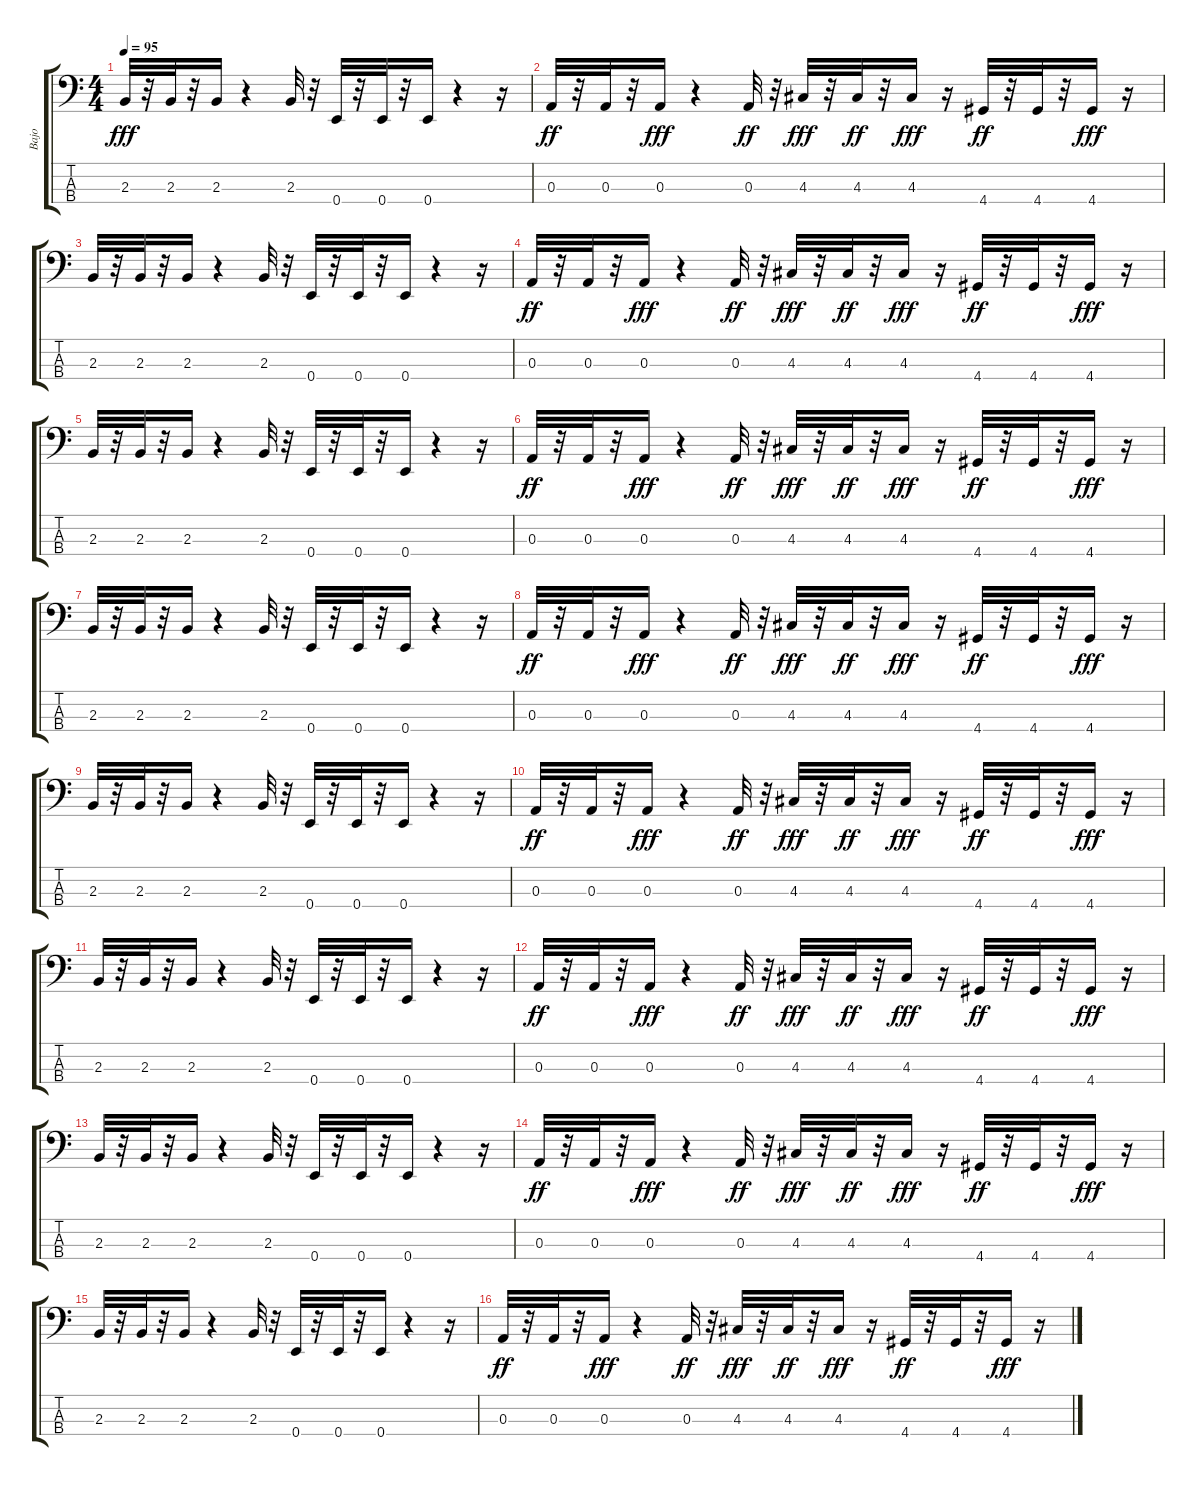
\track ("Bajo" "Bajo") {instrument electricbassfinger}
\staff {score tabs}
\tuning (G2 D2 A1 E1) {hide}
\ts (4 4)
\tempo 95
\clef f4
\ks c
2.3.32{dy fff} r.32 2.3.32 r.32 2.3.16 r.4 2.3.32 r.32 0.4.32 r.32 0.4.32 r.32 0.4.16 r.4 r.16 |
0.3.32{dy ff} r.32 0.3.32 r.32 0.3.16{dy fff} r.4 0.3.32{dy ff} r.32 4.3.32{dy fff} r.32 4.3.32{dy ff} r.32 4.3.16{dy fff} r.16 4.4.32{dy ff} r.32 4.4.32 r.32 4.4.16{dy fff} r.16 |
2.3.32 r.32 2.3.32 r.32 2.3.16 r.4 2.3.32 r.32 0.4.32 r.32 0.4.32 r.32 0.4.16 r.4 r.16 |
0.3.32{dy ff} r.32 0.3.32 r.32 0.3.16{dy fff} r.4 0.3.32{dy ff} r.32 4.3.32{dy fff} r.32 4.3.32{dy ff} r.32 4.3.16{dy fff} r.16 4.4.32{dy ff} r.32 4.4.32 r.32 4.4.16{dy fff} r.16 |
2.3.32 r.32 2.3.32 r.32 2.3.16 r.4 2.3.32 r.32 0.4.32 r.32 0.4.32 r.32 0.4.16 r.4 r.16 |
0.3.32{dy ff} r.32 0.3.32 r.32 0.3.16{dy fff} r.4 0.3.32{dy ff} r.32 4.3.32{dy fff} r.32 4.3.32{dy ff} r.32 4.3.16{dy fff} r.16 4.4.32{dy ff} r.32 4.4.32 r.32 4.4.16{dy fff} r.16 |
2.3.32 r.32 2.3.32 r.32 2.3.16 r.4 2.3.32 r.32 0.4.32 r.32 0.4.32 r.32 0.4.16 r.4 r.16 |
0.3.32{dy ff} r.32 0.3.32 r.32 0.3.16{dy fff} r.4 0.3.32{dy ff} r.32 4.3.32{dy fff} r.32 4.3.32{dy ff} r.32 4.3.16{dy fff} r.16 4.4.32{dy ff} r.32 4.4.32 r.32 4.4.16{dy fff} r.16 |
2.3.32 r.32 2.3.32 r.32 2.3.16 r.4 2.3.32 r.32 0.4.32 r.32 0.4.32 r.32 0.4.16 r.4 r.16 |
0.3.32{dy ff} r.32 0.3.32 r.32 0.3.16{dy fff} r.4 0.3.32{dy ff} r.32 4.3.32{dy fff} r.32 4.3.32{dy ff} r.32 4.3.16{dy fff} r.16 4.4.32{dy ff} r.32 4.4.32 r.32 4.4.16{dy fff} r.16 |
2.3.32 r.32 2.3.32 r.32 2.3.16 r.4 2.3.32 r.32 0.4.32 r.32 0.4.32 r.32 0.4.16 r.4 r.16 |
0.3.32{dy ff} r.32 0.3.32 r.32 0.3.16{dy fff} r.4 0.3.32{dy ff} r.32 4.3.32{dy fff} r.32 4.3.32{dy ff} r.32 4.3.16{dy fff} r.16 4.4.32{dy ff} r.32 4.4.32 r.32 4.4.16{dy fff} r.16 |
2.3.32 r.32 2.3.32 r.32 2.3.16 r.4 2.3.32 r.32 0.4.32 r.32 0.4.32 r.32 0.4.16 r.4 r.16 |
0.3.32{dy ff} r.32 0.3.32 r.32 0.3.16{dy fff} r.4 0.3.32{dy ff} r.32 4.3.32{dy fff} r.32 4.3.32{dy ff} r.32 4.3.16{dy fff} r.16 4.4.32{dy ff} r.32 4.4.32 r.32 4.4.16{dy fff} r.16 |
2.3.32 r.32 2.3.32 r.32 2.3.16 r.4 2.3.32 r.32 0.4.32 r.32 0.4.32 r.32 0.4.16 r.4 r.16 |
0.3.32{dy ff} r.32 0.3.32 r.32 0.3.16{dy fff} r.4 0.3.32{dy ff} r.32 4.3.32{dy fff} r.32 4.3.32{dy ff} r.32 4.3.16{dy fff} r.16 4.4.32{dy ff} r.32 4.4.32 r.32 4.4.16{dy fff} r.16
